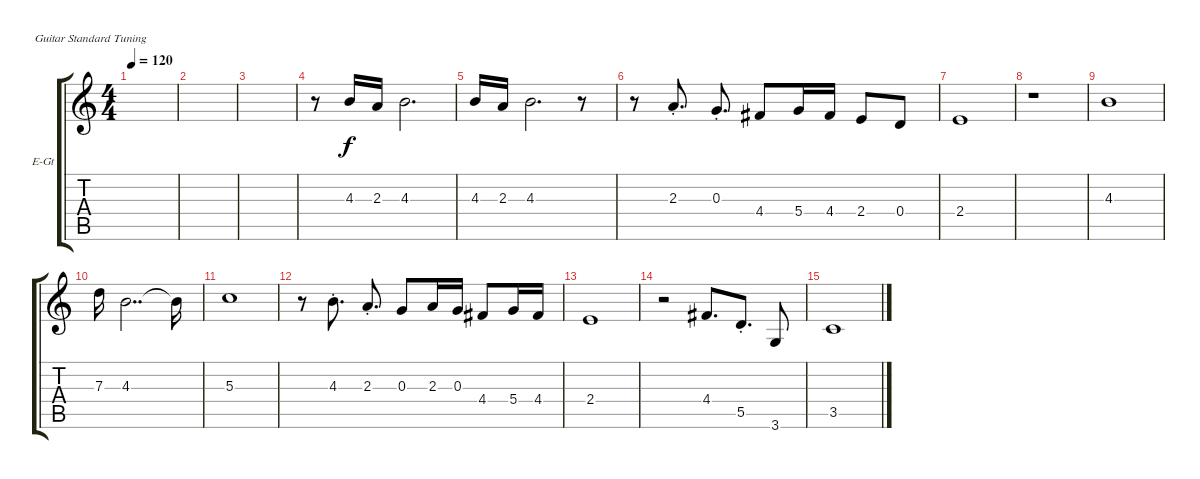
\defaultSystemsLayout 4
\bracketExtendMode groupsimilarinstruments
\firstSystemTrackNameOrientation horizontal
\otherSystemsTrackNameOrientation horizontal
\track ("Electric Guitar" "E-Gt") {instrument electricguitarclean}
\staff {score tabs}
\tuning (E4 B3 G3 D3 A2 E2)
\ts (4 4)
\tempo 120
\clef g2
\scale
0.485477
\ks c
|
\scale
0.257261 |
\scale
0.257261 |
\scale
0.333333 r.8 4.3.16 2.3.16 4.3.2{d} |
\scale
0.333333 4.3.16 2.3.16 4.3.2{d} r.8 |
\scale
0.333333 r.8 2.3{st}.8{d} 0.3{st}.8{d} 4.4.8 5.4.16 4.4.16 2.4.8 0.4.8 |
\scale
0.333333 2.4.1 |
\scale
0.333333 r.1 |
\scale
0.333333 4.3.1 |
\scale
0.333333 7.3.16 4.3.2{dd} 4.3{t}.16 |
\scale
0.333333 5.3.1 |
\scale
0.333333 r.8 4.3{st}.8{d} 2.3{st}.8{d} 0.3.8 2.3.16 0.3.16 4.4.8 5.4.16 4.4.16 |
\scale
0.333333 2.4.1 |
\scale
0.333333 r.2 4.4.8{d} 5.5{st}.8{d} 3.6.8 |
\scale
0.333333 3.5.1
